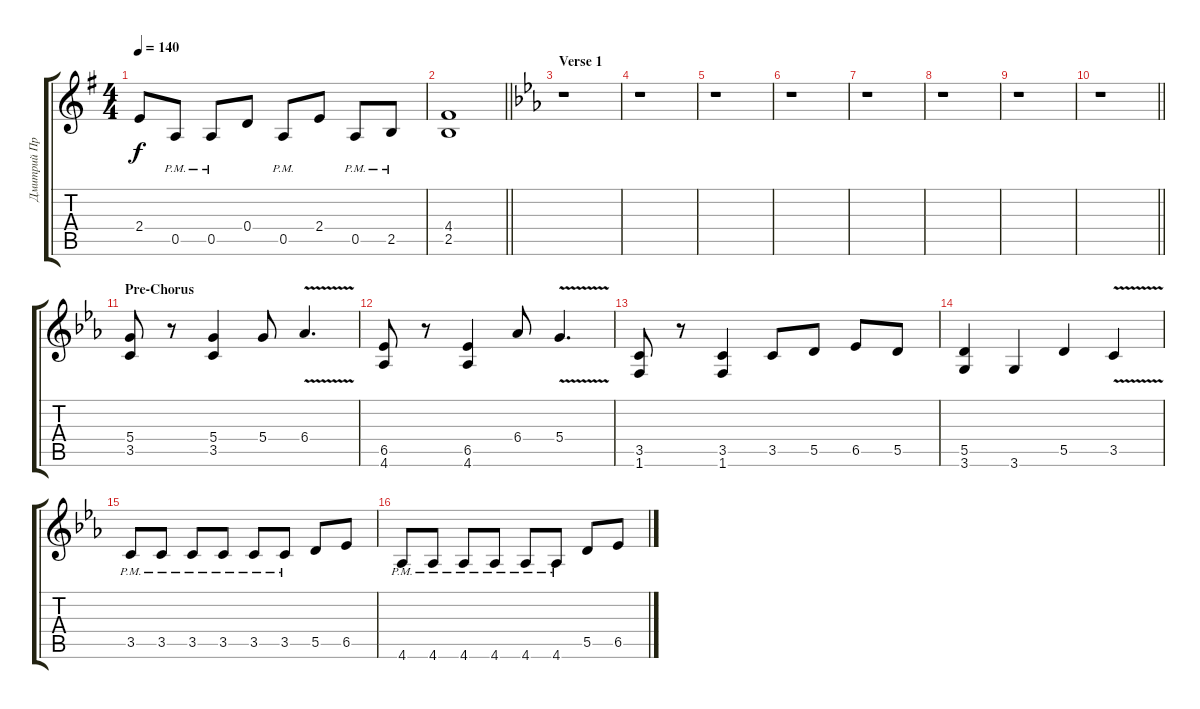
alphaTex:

\track ("Дмитрий Процко" "Дмитрий Пр") {instrument distortionguitar}
\staff {score tabs}
\tuning (E4 B3 G3 D3 A2 E2) {hide}
\ts (4 4)
\tempo 140
\clef g2
\ks g
2.4.8{dy f} 0.5{pm}.8 0.5{pm}.8 0.4.8 0.5{pm}.8 2.4.8 0.5{pm}.8 2.5{pm}.8 |
\barLineRight lightlight
(4.4 2.5).1 |
\section ("" "Verse 1")
\ks eb
r.1 |
r.1 |
r.1 |
r.1 |
r.1 |
r.1 |
r.1 |
\barLineRight lightlight
r.1 |
\section ("" "Pre-Chorus")
(5.4 3.5).8 r.8 (5.4 3.5).4 5.4.8 6.4{v}.4{d} |
(6.5 4.6).8 r.8 (6.5 4.6).4 6.4.8 5.4{v}.4{d} |
(3.5 1.6).8 r.8 (3.5 1.6).4 3.5.8 5.5.8 6.5.8 5.5.8 |
(5.5 3.6).4 3.6.4 5.5.4 3.5{v}.4 |
3.5{pm}.8 3.5{pm}.8 3.5{pm}.8 3.5{pm}.8 3.5{pm}.8 3.5{pm}.8 5.5.8 6.5.8 |
4.6{pm}.8 4.6{pm}.8 4.6{pm}.8 4.6{pm}.8 4.6{pm}.8 4.6{pm}.8 5.5.8 6.5.8
